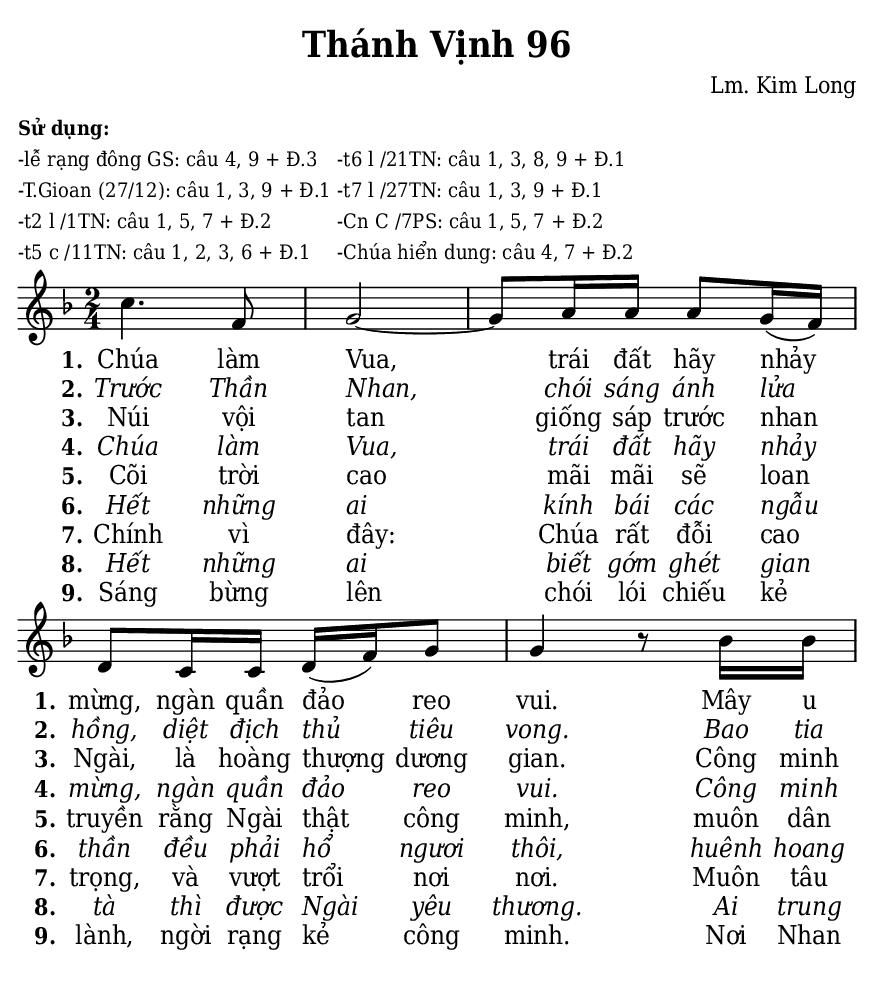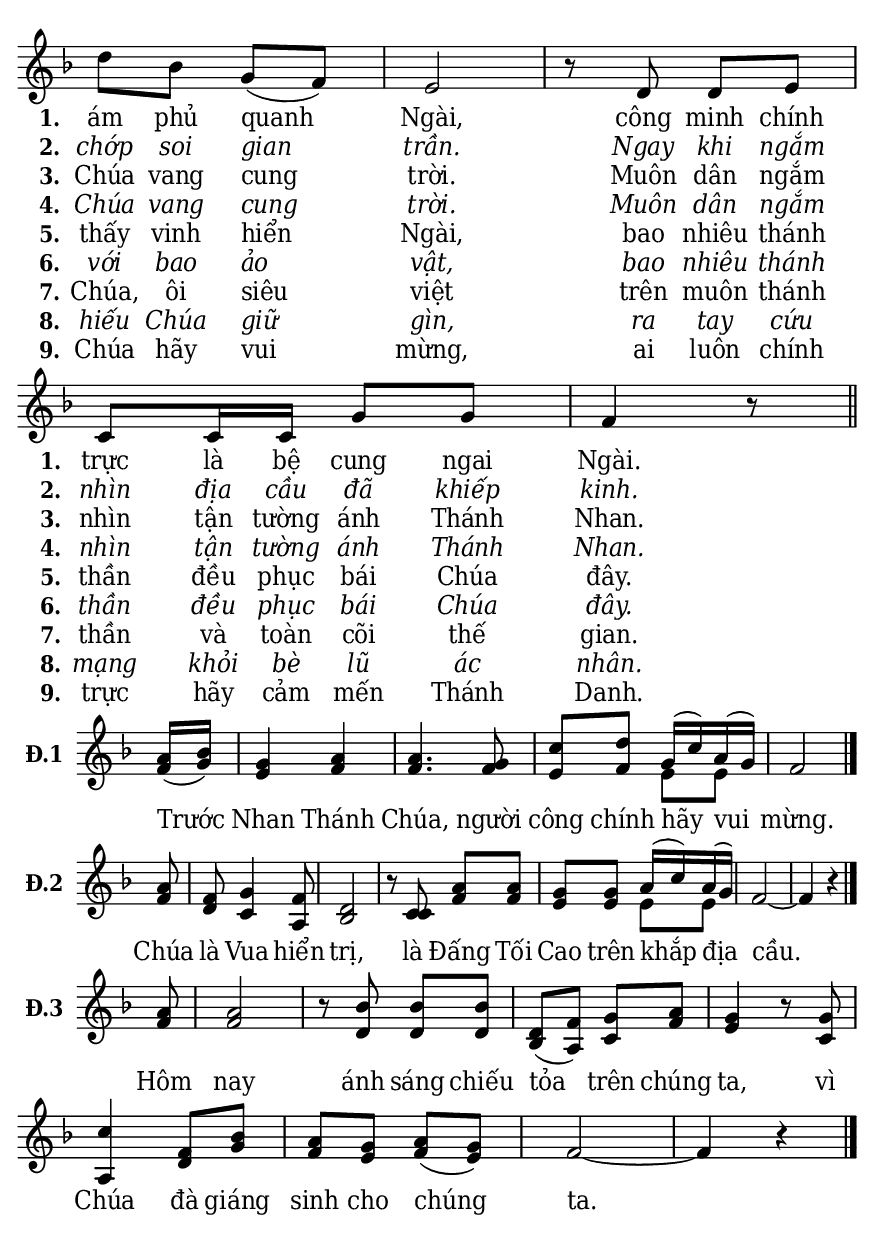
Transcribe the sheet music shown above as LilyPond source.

% Cài đặt chung
\version "2.22.1"
\include "english.ly"

\header {
  title = "Thánh Vịnh 96"
  composer = "Lm. Kim Long"
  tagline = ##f
}

% mã nguồn cho những chức năng chưa hỗ trợ trong phiên bản lilypond hiện tại
% cung cấp bởi cộng đồng lilypond khi gửi email đến lilypond-user@gnu.org
% in số phiên khúc trên mỗi dòng
#(define (add-grob-definition grob-name grob-entry)
     (set! all-grob-descriptions
           (cons ((@@ (lily) completize-grob-entry)
                  (cons grob-name grob-entry))
                 all-grob-descriptions)))

#(add-grob-definition
    'StanzaNumberSpanner
    `((direction . ,LEFT)
      (font-series . bold)
      (padding . 1.0)
      (side-axis . ,X)
      (stencil . ,ly:text-interface::print)
      (X-offset . ,ly:side-position-interface::x-aligned-side)
      (Y-extent . ,grob::always-Y-extent-from-stencil)
      (meta . ((class . Spanner)
               (interfaces . (font-interface
                              side-position-interface
                              stanza-number-interface
                              text-interface))))))

\layout {
    \context {
      \Global
      \grobdescriptions #all-grob-descriptions
    }
    \context {
      \Score
      \remove Stanza_number_align_engraver
      \consists
        #(lambda (context)
           (let ((texts '())
                 (syllables '()))
             (make-engraver
              (acknowledgers
               ((stanza-number-interface engraver grob source-engraver)
                  (set! texts (cons grob texts)))
               ((lyric-syllable-interface engraver grob source-engraver)
                  (set! syllables (cons grob syllables))))
              ((stop-translation-timestep engraver)
                 (for-each
                  (lambda (text)
                    (for-each
                     (lambda (syllable)
                       (ly:pointer-group-interface::add-grob
                        text
                        'side-support-elements
                        syllable))
                     syllables))
                  texts)
                 (set! syllables '())))))
    }
    \context {
      \Lyrics
      \remove Stanza_number_engraver
      \consists
        #(lambda (context)
           (let ((text #f)
                 (last-stanza #f))
             (make-engraver
              ((process-music engraver)
                 (let ((stanza (ly:context-property context 'stanza #f)))
                   (if (and stanza (not (equal? stanza last-stanza)))
                       (let ((column (ly:context-property context
'currentCommandColumn)))
                         (set! last-stanza stanza)
                         (if text
                             (ly:spanner-set-bound! text RIGHT column))
                         (set! text (ly:engraver-make-grob engraver
'StanzaNumberSpanner '()))
                         (ly:grob-set-property! text 'text stanza)
                         (ly:spanner-set-bound! text LEFT column)))))
              ((finalize engraver)
                 (if text
                     (let ((column (ly:context-property context
'currentCommandColumn)))
                       (ly:spanner-set-bound! text RIGHT column)))))))
      \override StanzaNumberSpanner.horizon-padding = 10000
    }
}

stanzaReminderOff =
  \temporary \override StanzaNumberSpanner.after-line-breaking =
     #(lambda (grob)
        ;; Can be replaced with (not (first-broken-spanner? grob)) in 2.23.
        (if (let ((siblings (ly:spanner-broken-into (ly:grob-original grob))))
              (and (pair? siblings)
                   (not (eq? grob (car siblings)))))
            (ly:grob-suicide! grob)))

stanzaReminderOn = \undo \stanzaReminderOff
% kết thúc mã nguồn

% Nhạc
nhacPhanMot = \relative c'' {
  \key f \major
  \time 2/4
  c4. f,8 |
  g2 ~ |
  g8 a16 a a8 g16 (f) |
  d8 c16 c d16 (f) g8 |
  g4 r8 bf16 bf |
  d8 bf g (f) |
  e2 |
  r8 d d e |
  c c16 c g'8 g |
  f4 r8 \bar "||"
}

nhacPhanHai = \relative c'' {
  \key f \major
  \time 2/4
  \partial 8
  <<
    {
      a16 (bf) |
      g4 a |
      a4. g8 |
      c d
    }
    {
      f,16 (g) |
      e4 f |
      f4. f8 |
      e f
    }
  >>
  <<
    {
      \voiceOne
      g16 (c) a (g)
    }
    \new Voice = "splitpart" {
      \voiceTwo
      e8 e
    }
  >>
  \oneVoice
  f2 \bar "|."
}

nhacPhanBa = \relative c'' {
  \key f \major
  \time 2/4
  \partial 8
  <<
    {
      a8 |
      f g4 f8 |
      d2 |
      r8 c a' a |
      g g
    }
    {
      f8 |
      d c4 a8 |
      bf2 |
      r8 c f f |
      e e
    }
  >>
  <<
    {
      \voiceOne
      a16 (c) a (g)
    }
    \new Voice = "splitpart" {
      \voiceTwo
      e8 e
    }
  >>
  \oneVoice
  f2 ~ |
  f4 r \bar "|."
}

nhacPhanBon = \relative c'' {
  \key f \major
  \time 2/4
  \partial 8
  <<
    {
      a8 |
      a2 |
      r8 bf bf bf |
      d, (f) g a |
      g4 r8 g |
      c4 f,8 bf |
      a g a (g)
    }
    {
      f8 |
      f2 |
      r8 d d d |
      bf (a) c f |
      e4 r8 c |
      a4 d8 g |
      f e f (e)
    }
  >>
  f2 ~ |
  f4 r \bar "|."
}

% Lời
loiPhanMot = \lyricmode {
  <<
    {
      \set stanza = "1."
      Chúa làm Vua, trái đất hãy nhảy mừng, ngàn quần đảo reo vui.
      Mây u ám phủ quanh Ngài,
      công minh chính trực là bệ cung ngai Ngài.
    }
    \new Lyrics {
	    \set associatedVoice = "beSop"
	    \set stanza = "2."
      \override Lyrics.LyricText.font-shape = #'italic
      Trước Thần Nhan, chói sáng ánh lửa hồng,
      diệt địch thủ tiêu vong.
      Bao tia chớp soi gian trần.
      Ngay khi ngắm nhìn địa cầu đã khiếp kinh.
    }
    \new Lyrics {
	    \set associatedVoice = "beSop"
	    \set stanza = "3."
      Núi vội tan giống sáp trước nhan Ngài,
      là hoàng thượng dương gian.
      Công minh Chúa vang cung trời.
      Muôn dân ngắm nhìn tận tường ánh Thánh Nhan.
    }
    \new Lyrics {
	    \set associatedVoice = "beSop"
	    \set stanza = "4."
      \override Lyrics.LyricText.font-shape = #'italic
      Chúa làm Vua, trái đất hãy nhảy mừng,
      ngàn quần đảo reo vui.
      Công minh Chúa vang cung trời.
      Muôn dân ngắm nhìn tận tường ánh Thánh Nhan.
    }
    \new Lyrics {
	    \set associatedVoice = "beSop"
	    \set stanza = "5."
      Cõi trời cao mãi mãi sẽ loan truyền rằng Ngài thật công minh,
      muôn dân thấy vinh hiển Ngài,
      bao nhiêu thánh thần đều phục bái Chúa đây.
    }
    \new Lyrics {
	    \set associatedVoice = "beSop"
	    \set stanza = "6."
      \override Lyrics.LyricText.font-shape = #'italic
      Hết những ai kính bái các ngẫu thần đều phải hổ ngươi thôi,
      huênh hoang với bao ảo vật,
      bao nhiêu thánh thần đều phục bái Chúa đây.
    }
    \new Lyrics {
	    \set associatedVoice = "beSop"
	    \set stanza = "7."
      Chính vì đây: Chúa rất đỗi cao trọng,
      và vượt trổi nơi nơi.
      Muôn tâu Chúa,
      ôi siêu việt trên muôn thánh thần và toàn cõi thế gian.
    }
    \new Lyrics {
	    \set associatedVoice = "beSop"
	    \set stanza = "8."
      \override Lyrics.LyricText.font-shape = #'italic
      Hết những ai biết gớm ghét gian tà
      thì được Ngài yêu thương.
      Ai trung hiếu Chúa giữ gìn,
      ra tay cứu mạng khỏi bè lũ ác nhân.
    }
    \new Lyrics {
	    \set associatedVoice = "beSop"
	    \set stanza = "9."
      Sáng bừng lên chói lói chiếu kẻ lành,
      ngời rạng kẻ công minh.
      Nơi Nhan Chúa hãy vui mừng,
      ai luôn chính trực hãy cảm mến Thánh Danh.
    }
  >>
}

loiPhanHai = \lyricmode {
  Trước Nhan Thánh Chúa, người công chính hãy vui mừng.
}

loiPhanBa = \lyricmode {
  Chúa là Vua hiển trị, là Đấng Tối Cao trên khắp địa cầu.
}

loiPhanBon = \lyricmode {
  Hôm nay ánh sáng chiếu tỏa trên chúng ta,
  vì Chúa đà giáng sinh cho chúng ta.
}

% Dàn trang
\paper {
  #(set-paper-size "a5")
  top-margin = 3\mm
  bottom-margin = 3\mm
  left-margin = 3\mm
  right-margin = 3\mm
  indent = #0
  #(define fonts
	 (make-pango-font-tree "Deja Vu Serif Condensed"
	 		       "Deja Vu Serif Condensed"
			       "Deja Vu Serif Condensed"
			       (/ 20 20)))
  print-page-number = ##f
  ragged-bottom = ##t
  page-count = 2
}

\markup {
  \vspace #1
  %\fill-line {
    \column {
      \left-align {
        \line { \bold \small "Sử dụng:" }
        \line { \small "-lễ rạng đông GS: câu 4, 9 + Đ.3" }
        \line { \small "-T.Gioan (27/12): câu 1, 3, 9 + Đ.1" }
        \line { \small "-t2 l /1TN: câu 1, 5, 7 + Đ.2" }
        \line { \small "-t5 c /11TN: câu 1, 2, 3, 6 + Đ.1" }
      }
    }
    \column {
      \left-align {
        \line { \small " " }
        \line { \small "-t6 l /21TN: câu 1, 3, 8, 9 + Đ.1" }
        \line { \small "-t7 l /27TN: câu 1, 3, 9 + Đ.1" }
        \line { \small "-Cn C /7PS: câu 1, 5, 7 + Đ.2" }
        \line { \small "-Chúa hiển dung: câu 4, 7 + Đ.2" }
      }
    }
  %}
}

\score {
  <<
    \new Staff <<
        \clef treble
        \new Voice = beSop {
          \nhacPhanMot
        }
      \new Lyrics \lyricsto beSop \loiPhanMot
    >>
  >>
  \layout {
    \override Lyrics.LyricSpace.minimum-distance = #1
    \override Score.BarNumber.break-visibility = ##(#f #f #f)
    \override Score.SpacingSpanner.uniform-stretching = ##t
    ragged-last = ##f
  }
}

\score {
  <<
    \new Staff \with {
      \remove "Time_signature_engraver"
      instrumentName = \markup { \bold "Đ.1" }} <<
        \clef treble
        \new Voice = beSop {
          \nhacPhanHai
        }
      \new Lyrics \lyricsto beSop \loiPhanHai
    >>
  >>
  \layout {
    indent = 10
    \override Lyrics.LyricSpace.minimum-distance = #0.6
    \override Score.BarNumber.break-visibility = ##(#f #f #f)
    \override Score.SpacingSpanner.uniform-stretching = ##t
    ragged-last = ##f
  }
}

\score {
  <<
    \new Staff \with {
      \remove "Time_signature_engraver"
      instrumentName = \markup { \bold "Đ.2" }} <<
        \clef treble
        \new Voice = beSop {
          \nhacPhanBa
        }
      \new Lyrics \lyricsto beSop \loiPhanBa
    >>
  >>
  \layout {
    indent = 10
    \override Lyrics.LyricSpace.minimum-distance = #0.45
    \override Score.BarNumber.break-visibility = ##(#f #f #f)
    \override Score.SpacingSpanner.uniform-stretching = ##t
    ragged-last = ##f
  }
}

\score {
  <<
    \new Staff \with {
      \remove "Time_signature_engraver"
      instrumentName = \markup { \bold "Đ.3" }} <<
        \clef treble
        \new Voice = beSop {
          \nhacPhanBon
        }
      \new Lyrics \lyricsto beSop \loiPhanBon
    >>
  >>
  \layout {
    indent = 10
    \override Lyrics.LyricSpace.minimum-distance = #0.45
    \override Score.BarNumber.break-visibility = ##(#f #f #f)
    \override Score.SpacingSpanner.uniform-stretching = ##t
    ragged-last = ##f
  }
}
